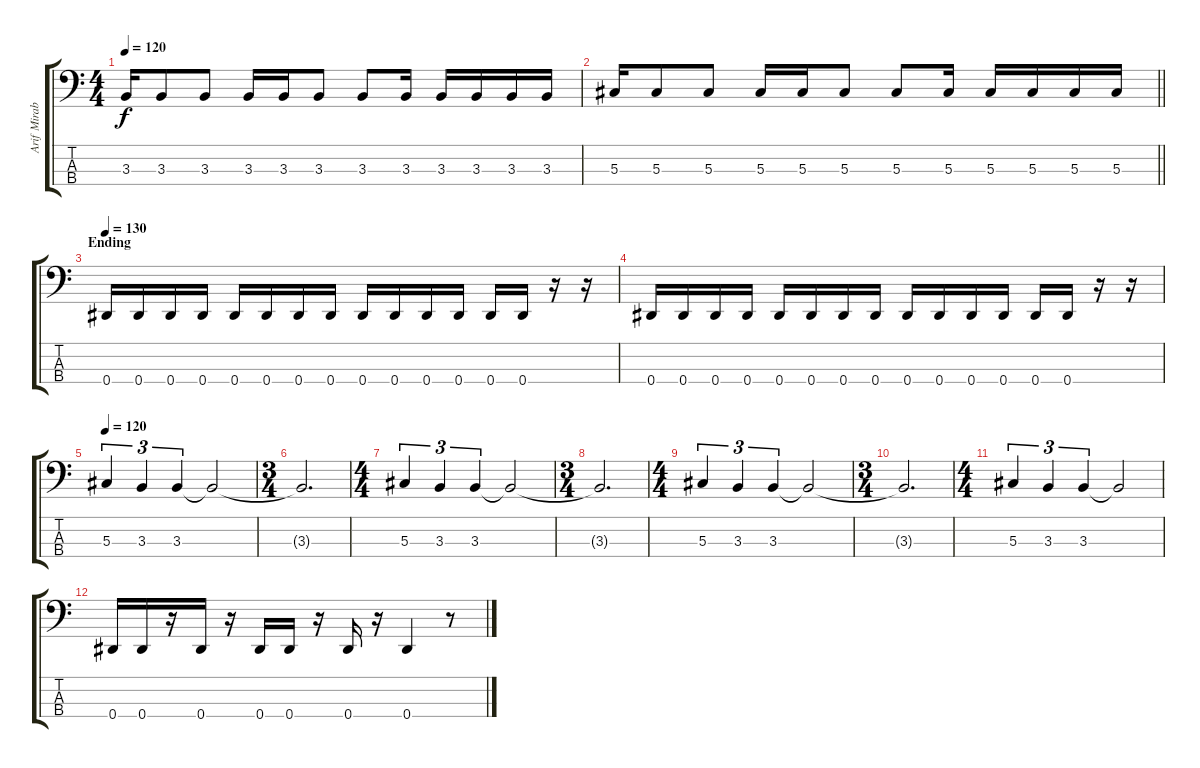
\track ("Arif Mirabdolbaghi" "Arif Mirab") {instrument electricbasspick}
\staff {score tabs}
\tuning (Gb2 Db2 Ab1 Eb1) {hide}
\ts (4 4)
\tempo 120
\clef f4
\ks c
3.3.16{dy f} 3.3.8 3.3.8 3.3.16 3.3.16 3.3.8 3.3.8 3.3.16 3.3.16 3.3.16 3.3.16 3.3.16 |
\barLineRight lightlight
5.3.16 5.3.8 5.3.8 5.3.16 5.3.16 5.3.8 5.3.8 5.3.16 5.3.16 5.3.16 5.3.16 5.3.16 |
\section ("" "Ending")
\tempo 130
0.4.16 0.4.16 0.4.16 0.4.16 0.4.16 0.4.16 0.4.16 0.4.16 0.4.16 0.4.16 0.4.16 0.4.16 0.4.16 0.4.16 r.16 r.16 |
0.4.16 0.4.16 0.4.16 0.4.16 0.4.16 0.4.16 0.4.16 0.4.16 0.4.16 0.4.16 0.4.16 0.4.16 0.4.16 0.4.16 r.16 r.16 |
\tempo 120
5.3.4{tu (3 2)} 3.3.4{tu (3 2)} 3.3.4{tu (3 2)} 3.3{t}.2 |
\ts (3 4)
3.3{t}.2{d} |
\ts (4 4)
5.3.4{tu (3 2)} 3.3.4{tu (3 2)} 3.3.4{tu (3 2)} 3.3{t}.2 |
\ts (3 4)
3.3{t}.2{d} |
\ts (4 4)
5.3.4{tu (3 2)} 3.3.4{tu (3 2)} 3.3.4{tu (3 2)} 3.3{t}.2 |
\ts (3 4)
3.3{t}.2{d} |
\ts (4 4)
5.3.4{tu (3 2)} 3.3.4{tu (3 2)} 3.3.4{tu (3 2)} 3.3{t}.2 |
0.4.16 0.4.16 r.16 0.4.16 r.16 0.4.16 0.4.16 r.16 0.4.16 r.16 0.4.4 r.8
